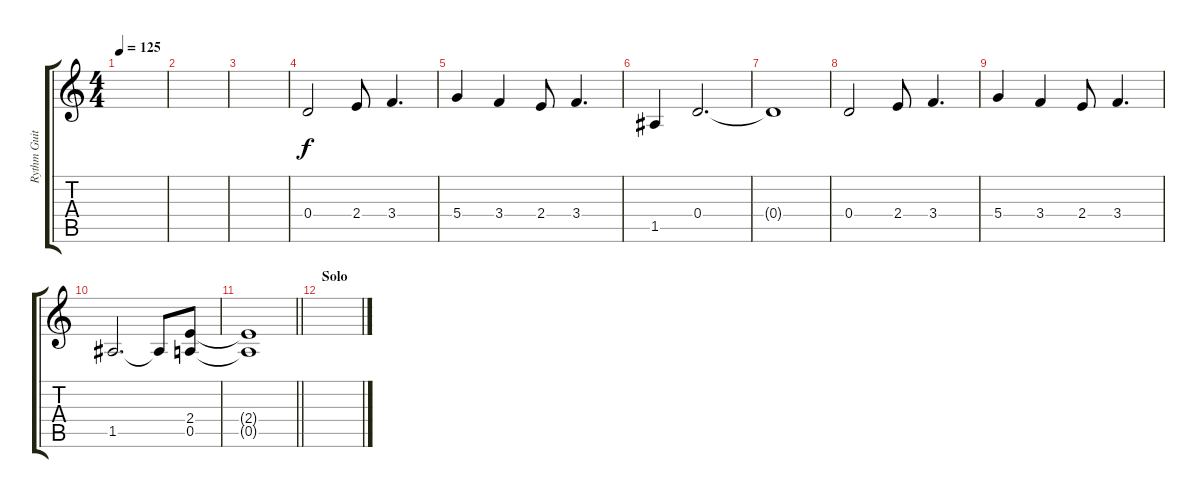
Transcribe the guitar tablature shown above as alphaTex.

\track ("Rythm Guitar" "Rythm Guit") {instrument distortionguitar}
\staff {score tabs}
\tuning (E4 B3 G3 D3 A2 D2) {hide}
\ts (4 4)
\tempo 125
\clef g2
\ks c
|
|
|
0.4.2{volume 11} 2.4.8 3.4.4{d} |
5.4.4 3.4.4 2.4.8 3.4.4{d} |
1.5.4 0.4.2{d} |
0.4{t}.1 |
0.4.2 2.4.8 3.4.4{d} |
5.4.4 3.4.4 2.4.8 3.4.4{d} |
1.5.2{d} 1.5{t}.8 (2.4 0.5).8 |
\barLineRight lightlight
(2.4{t} 0.5{t}).1 |
\section ("" "Solo")
